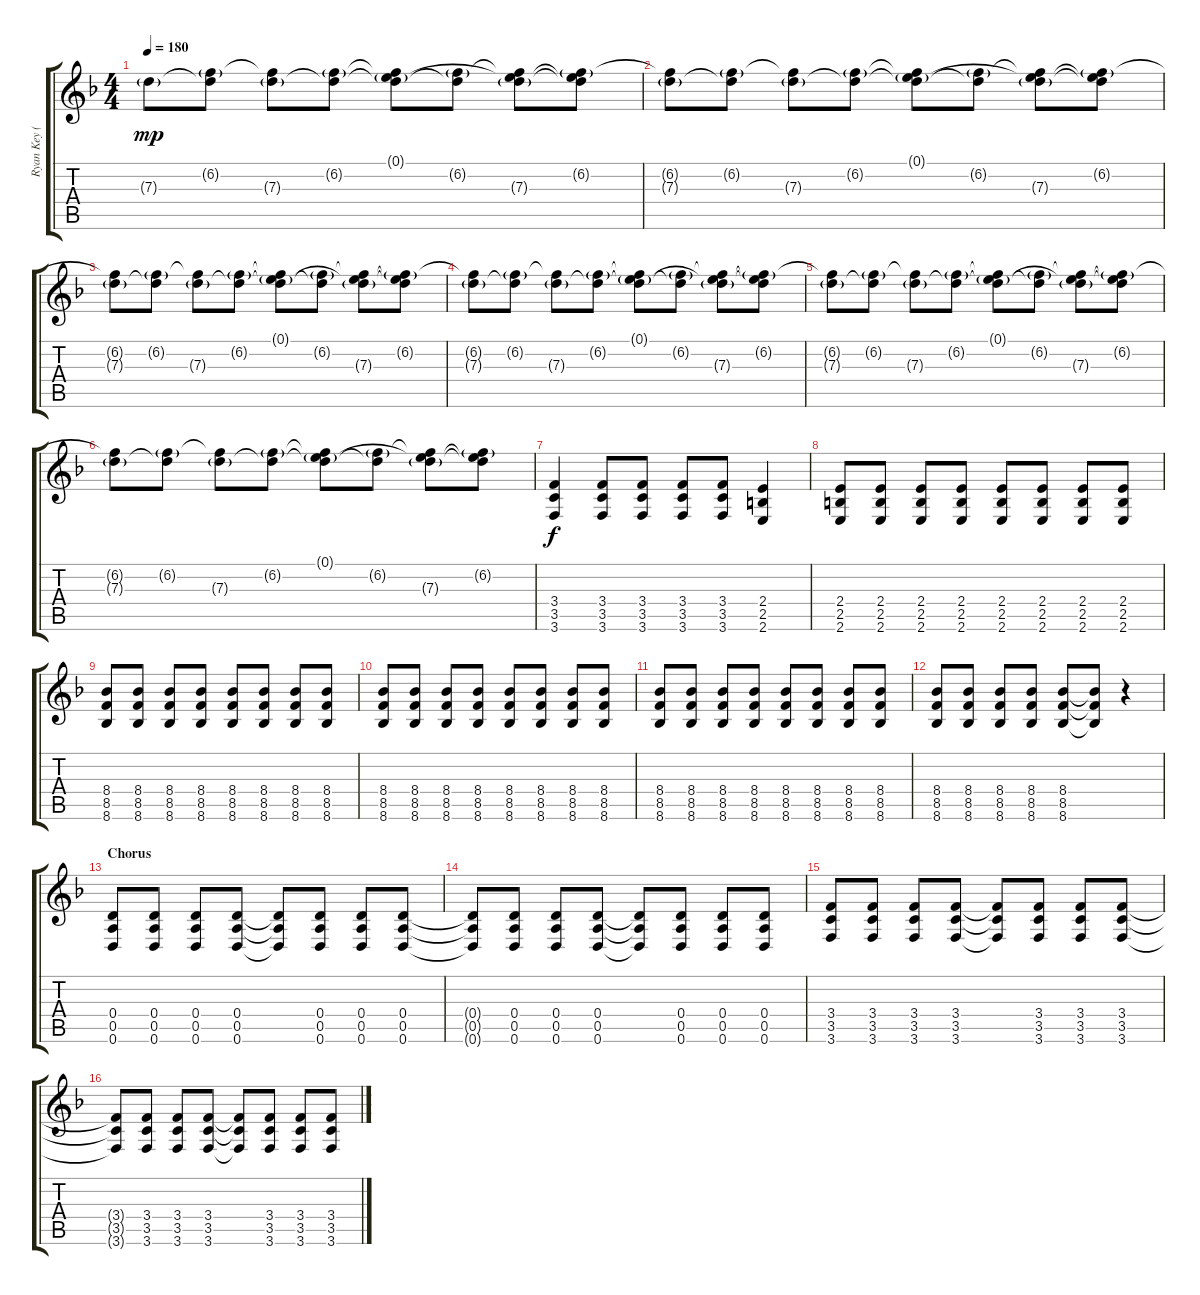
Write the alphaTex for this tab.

\track ("Ryan Key (Guitar 1)" "Ryan Key (") {instrument distortionguitar}
\staff {score tabs}
\tuning (E4 B3 G3 D3 A2 D2) {hide}
\ts (4 4)
\tempo 180
\clef g2
\ks f
7.3{g}.8{dy mp volume 15 instrument electricguitarclean} (6.2{g} 7.3{t}).8 (6.2{t} 7.3{g}).8 (6.2{g} 7.3{t}).8 (0.1{g} 6.2{t} 7.3{t}).8 (6.2{g} 7.3{t}).8 (0.1{t} 6.2{t} 7.3{g}).8 (0.1{t} 6.2{g} 7.3{t}).8 |
(6.2{t} 7.3{g}).8{instrument electricguitarclean} (6.2{g} 7.3{t}).8 (6.2{t} 7.3{g}).8 (6.2{g} 7.3{t}).8 (0.1{g} 6.2{t} 7.3{t}).8 (6.2{g} 7.3{t}).8 (0.1{t} 6.2{t} 7.3{g}).8 (0.1{t} 6.2{g} 7.3{t}).8 |
(6.2{t} 7.3{g}).8{instrument electricguitarclean} (6.2{g} 7.3{t}).8 (6.2{t} 7.3{g}).8 (6.2{g} 7.3{t}).8 (0.1{g} 6.2{t} 7.3{t}).8 (6.2{g} 7.3{t}).8 (0.1{t} 6.2{t} 7.3{g}).8 (0.1{t} 6.2{g} 7.3{t}).8 |
(6.2{t} 7.3{g}).8{instrument electricguitarclean} (6.2{g} 7.3{t}).8 (6.2{t} 7.3{g}).8 (6.2{g} 7.3{t}).8 (0.1{g} 6.2{t} 7.3{t}).8 (6.2{g} 7.3{t}).8 (0.1{t} 6.2{t} 7.3{g}).8 (0.1{t} 6.2{g} 7.3{t}).8 |
(6.2{t} 7.3{g}).8{instrument electricguitarclean} (6.2{g} 7.3{t}).8 (6.2{t} 7.3{g}).8 (6.2{g} 7.3{t}).8 (0.1{g} 6.2{t} 7.3{t}).8 (6.2{g} 7.3{t}).8 (0.1{t} 6.2{t} 7.3{g}).8 (0.1{t} 6.2{g} 7.3{t}).8 |
(6.2{t} 7.3{g}).8{instrument electricguitarclean} (6.2{g} 7.3{t}).8 (6.2{t} 7.3{g}).8 (6.2{g} 7.3{t}).8 (0.1{g} 6.2{t} 7.3{t}).8 (6.2{g} 7.3{t}).8 (0.1{t} 6.2{t} 7.3{g}).8 (0.1{t} 6.2{g} 7.3{t}).8 |
(3.4 3.5 3.6).4{dy f volume 13 instrument distortionguitar} (3.4 3.5 3.6).8 (3.4 3.5 3.6).8 (3.4 3.5 3.6).8 (3.4 3.5 3.6).8 (2.4 2.5 2.6).4 |
(2.4 2.5 2.6).8 (2.4 2.5 2.6).8 (2.4 2.5 2.6).8 (2.4 2.5 2.6).8 (2.4 2.5 2.6).8 (2.4 2.5 2.6).8 (2.4 2.5 2.6).8 (2.4 2.5 2.6).8 |
(8.4 8.5 8.6).8 (8.4 8.5 8.6).8 (8.4 8.5 8.6).8 (8.4 8.5 8.6).8 (8.4 8.5 8.6).8 (8.4 8.5 8.6).8 (8.4 8.5 8.6).8 (8.4 8.5 8.6).8 |
(8.4 8.5 8.6).8 (8.4 8.5 8.6).8 (8.4 8.5 8.6).8 (8.4 8.5 8.6).8 (8.4 8.5 8.6).8 (8.4 8.5 8.6).8 (8.4 8.5 8.6).8 (8.4 8.5 8.6).8 |
(8.4 8.5 8.6).8 (8.4 8.5 8.6).8 (8.4 8.5 8.6).8 (8.4 8.5 8.6).8 (8.4 8.5 8.6).8 (8.4 8.5 8.6).8 (8.4 8.5 8.6).8 (8.4 8.5 8.6).8 |
(8.4 8.5 8.6).8 (8.4 8.5 8.6).8 (8.4 8.5 8.6).8 (8.4 8.5 8.6).8 (8.4 8.5 8.6).8 (8.4{t} 8.5{t} 8.6{t}).8 r.4 |
\section ("" "Chorus")
(0.4 0.5 0.6).8 (0.4 0.5 0.6).8 (0.4 0.5 0.6).8 (0.4 0.5 0.6).8 (0.4{t} 0.5{t} 0.6{t}).8 (0.4 0.5 0.6).8 (0.4 0.5 0.6).8 (0.4 0.5 0.6).8 |
(0.4{t} 0.5{t} 0.6{t}).8 (0.4 0.5 0.6).8 (0.4 0.5 0.6).8 (0.4 0.5 0.6).8 (0.4{t} 0.5{t} 0.6{t}).8 (0.4 0.5 0.6).8 (0.4 0.5 0.6).8 (0.4 0.5 0.6).8 |
(3.4 3.5 3.6).8 (3.4 3.5 3.6).8 (3.4 3.5 3.6).8 (3.4 3.5 3.6).8 (3.4{t} 3.5{t} 3.6{t}).8 (3.4 3.5 3.6).8 (3.4 3.5 3.6).8 (3.4 3.5 3.6).8 |
(3.4{t} 3.5{t} 3.6{t}).8 (3.4 3.5 3.6).8 (3.4 3.5 3.6).8 (3.4 3.5 3.6).8 (3.4{t} 3.5{t} 3.6{t}).8 (3.4 3.5 3.6).8 (3.4 3.5 3.6).8 (3.4 3.5 3.6).8
